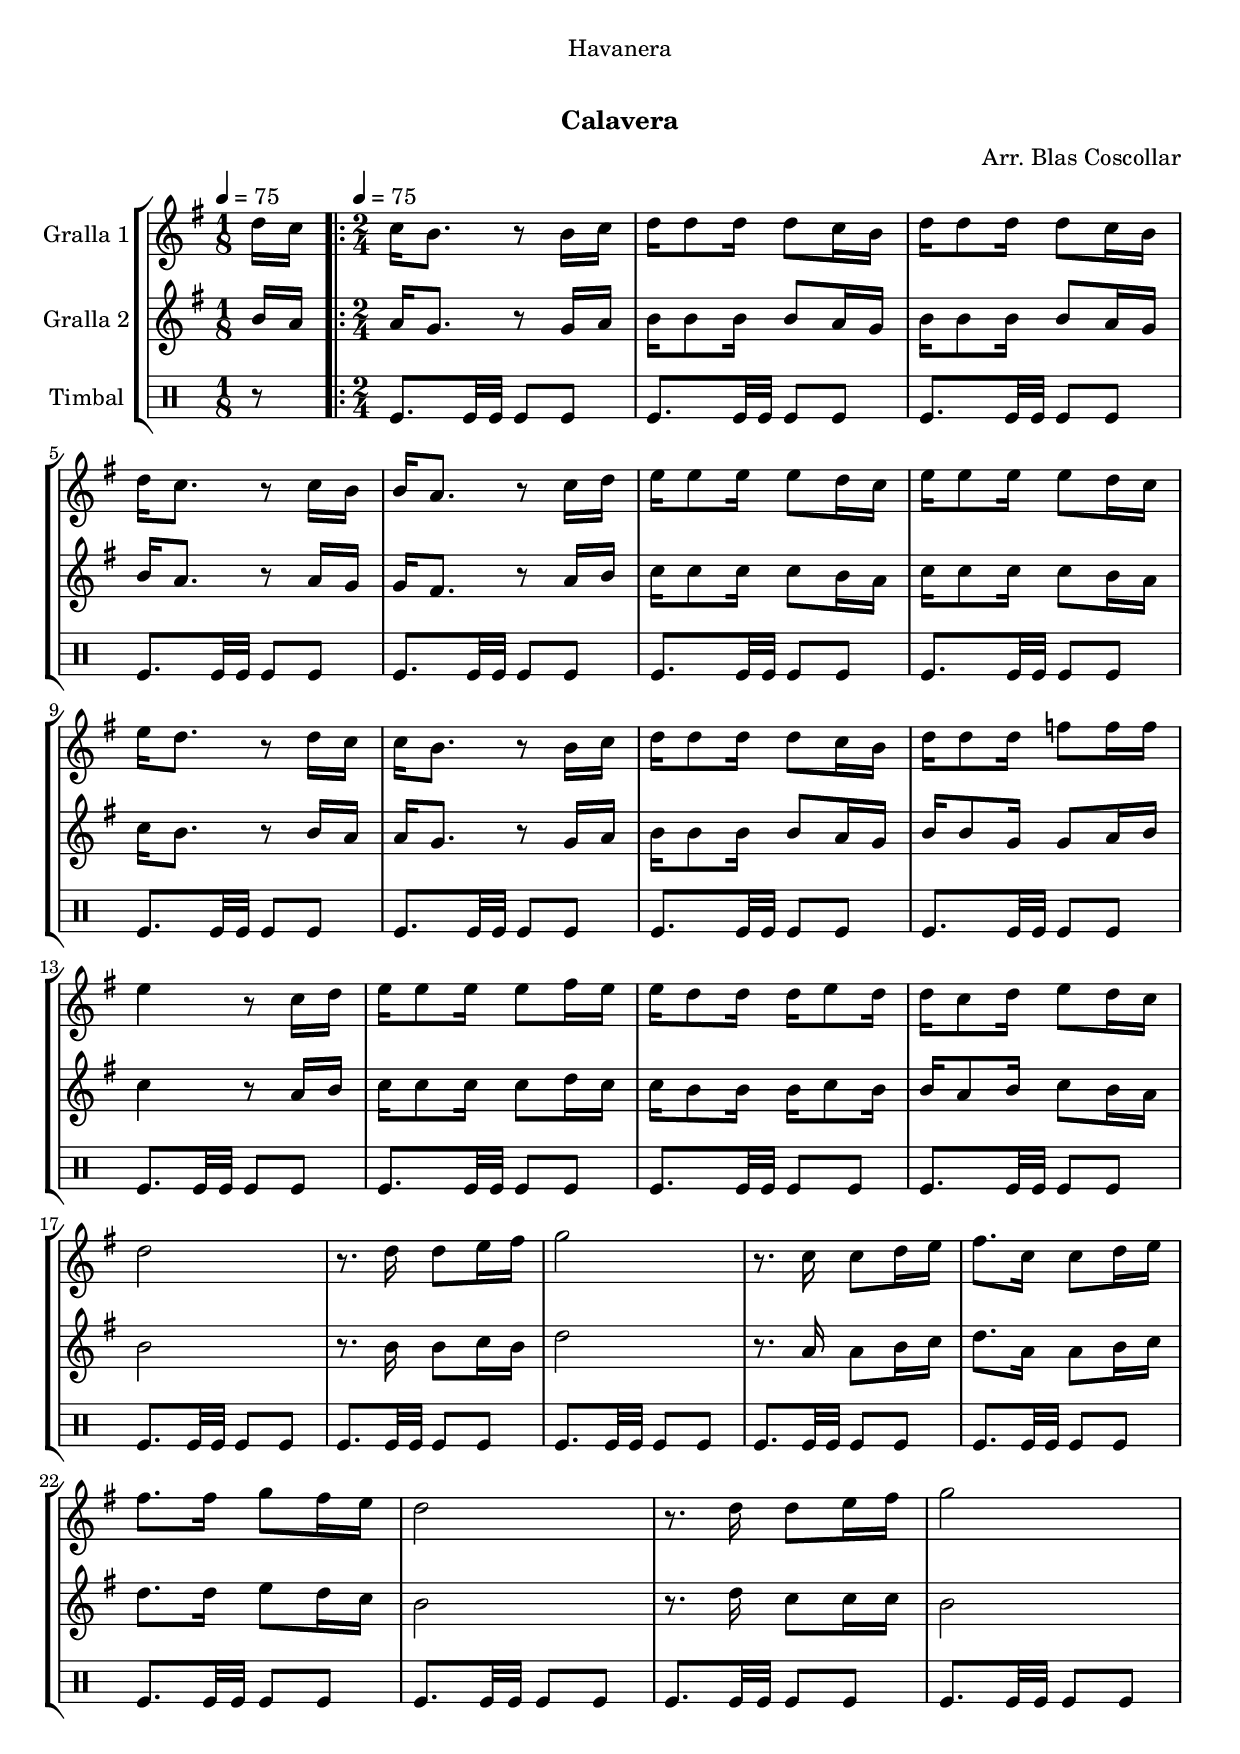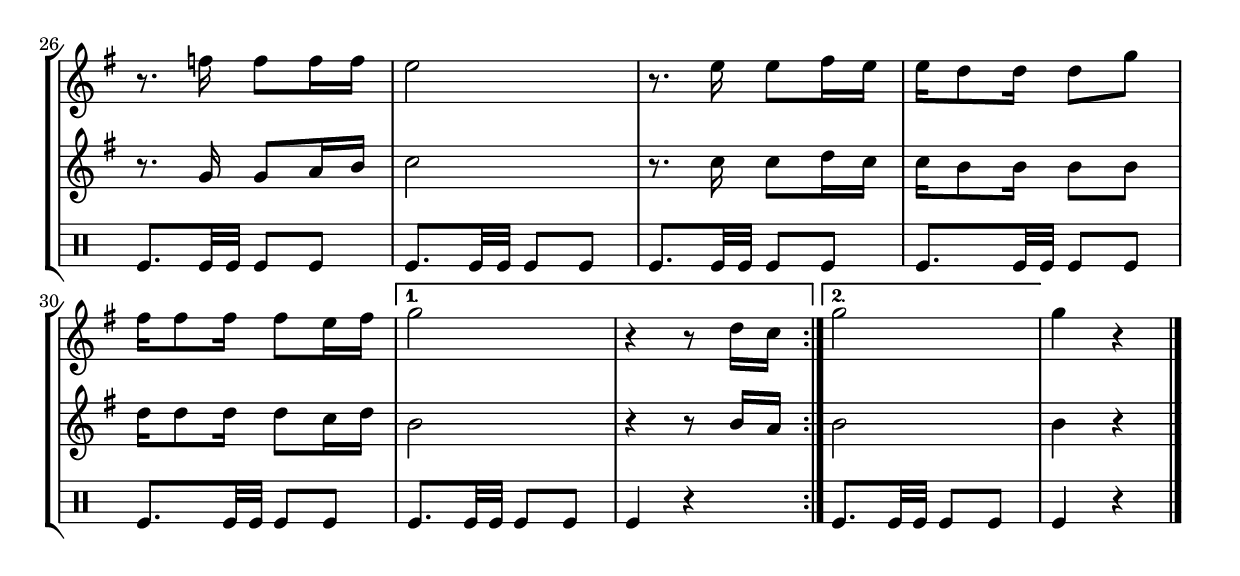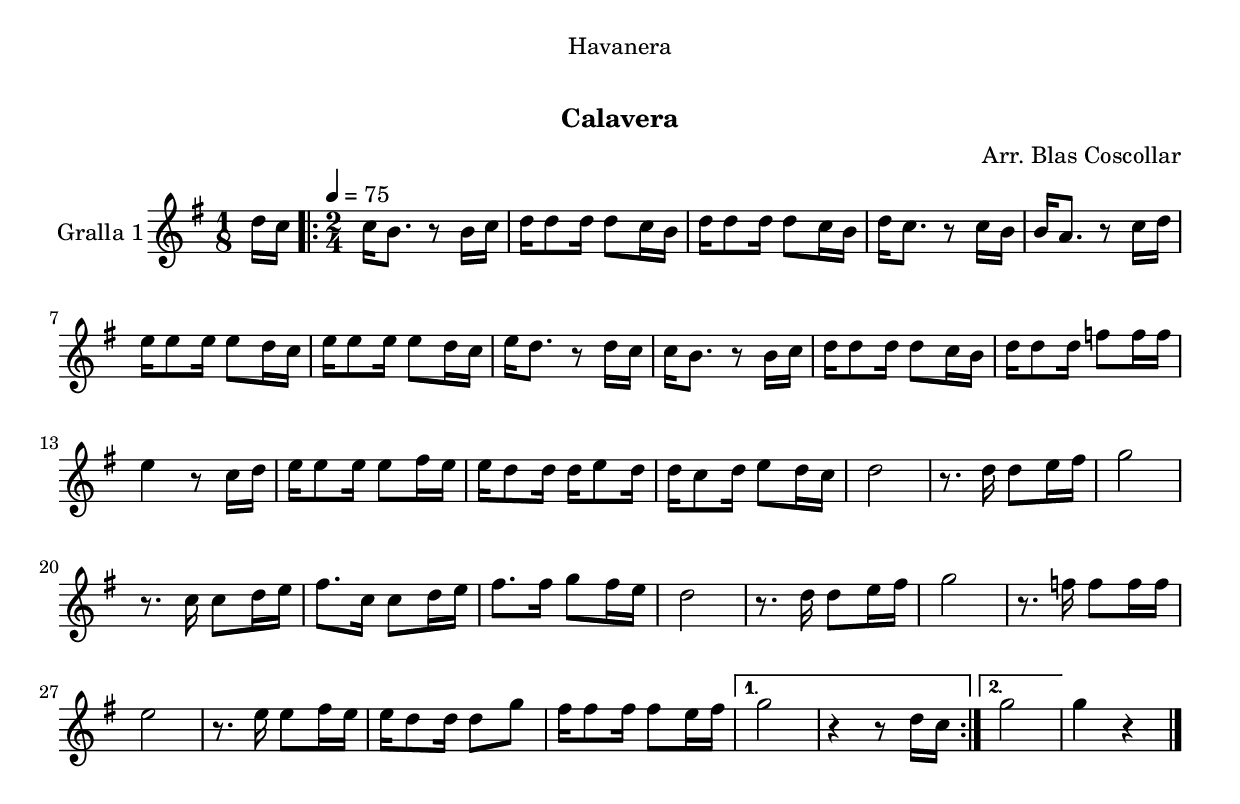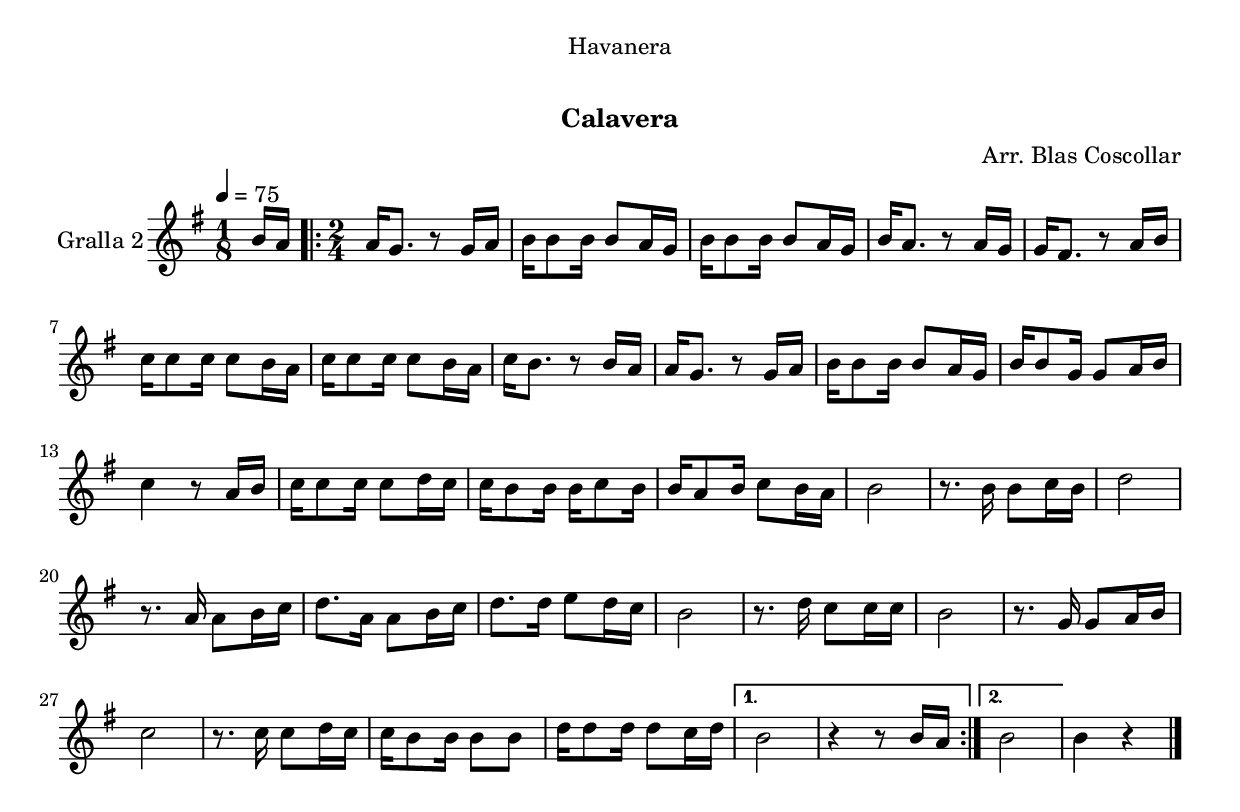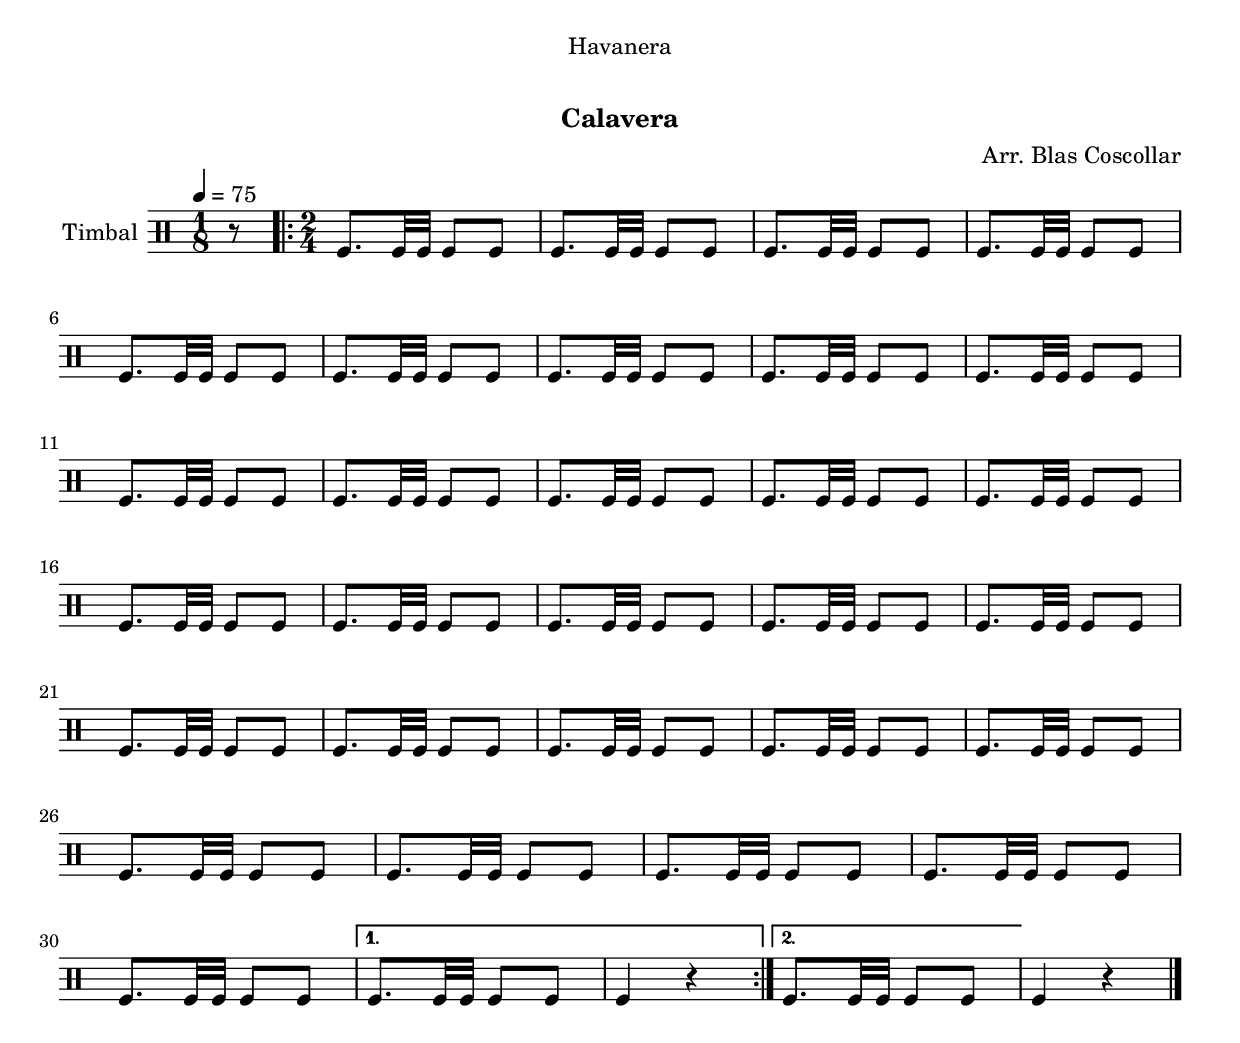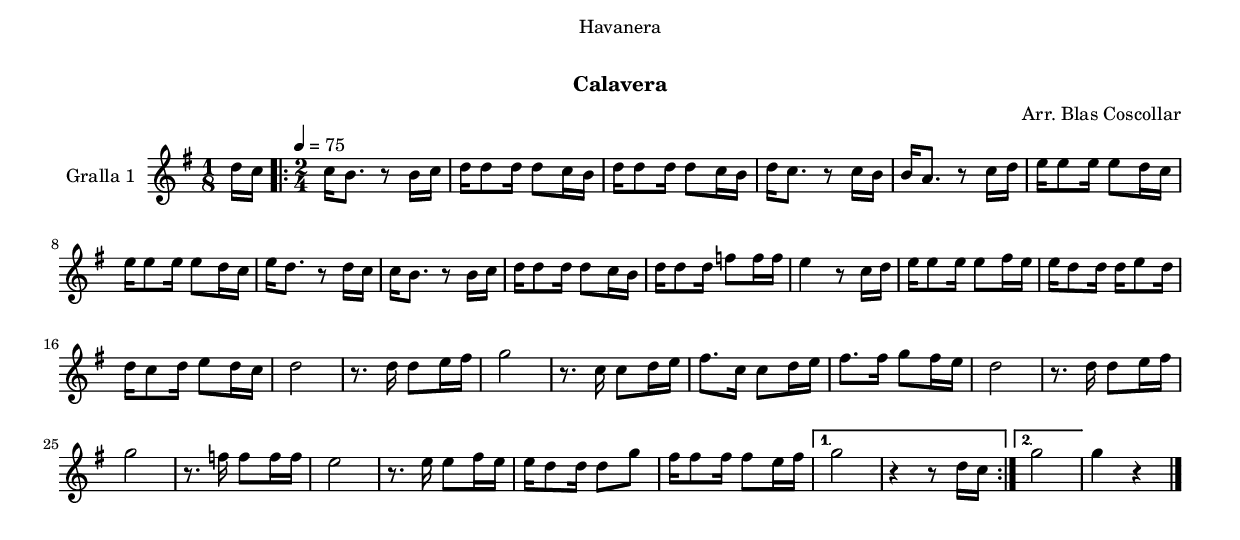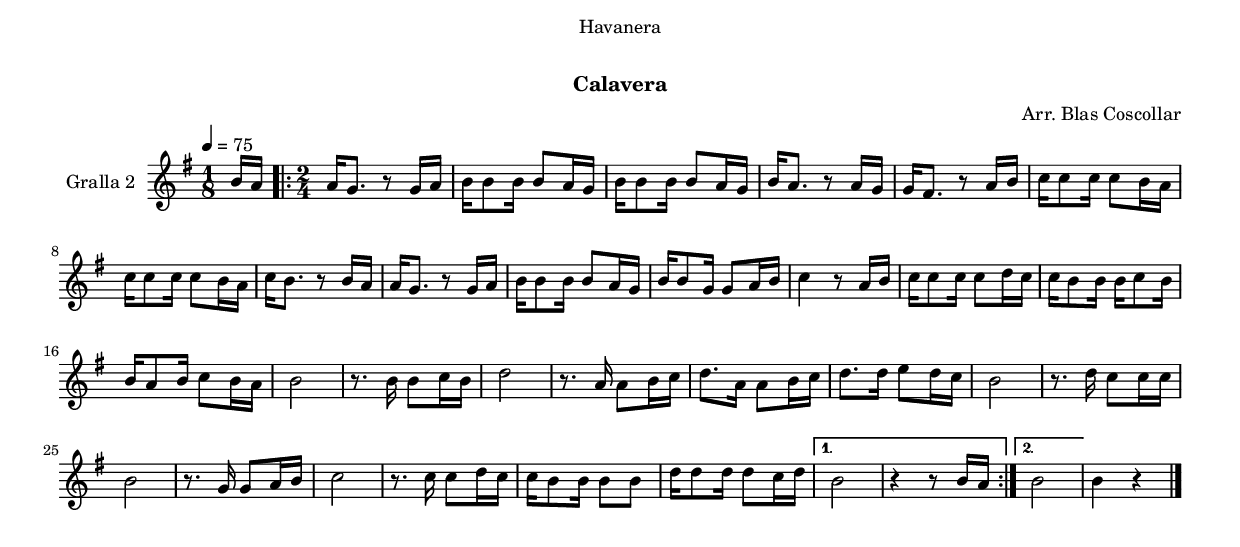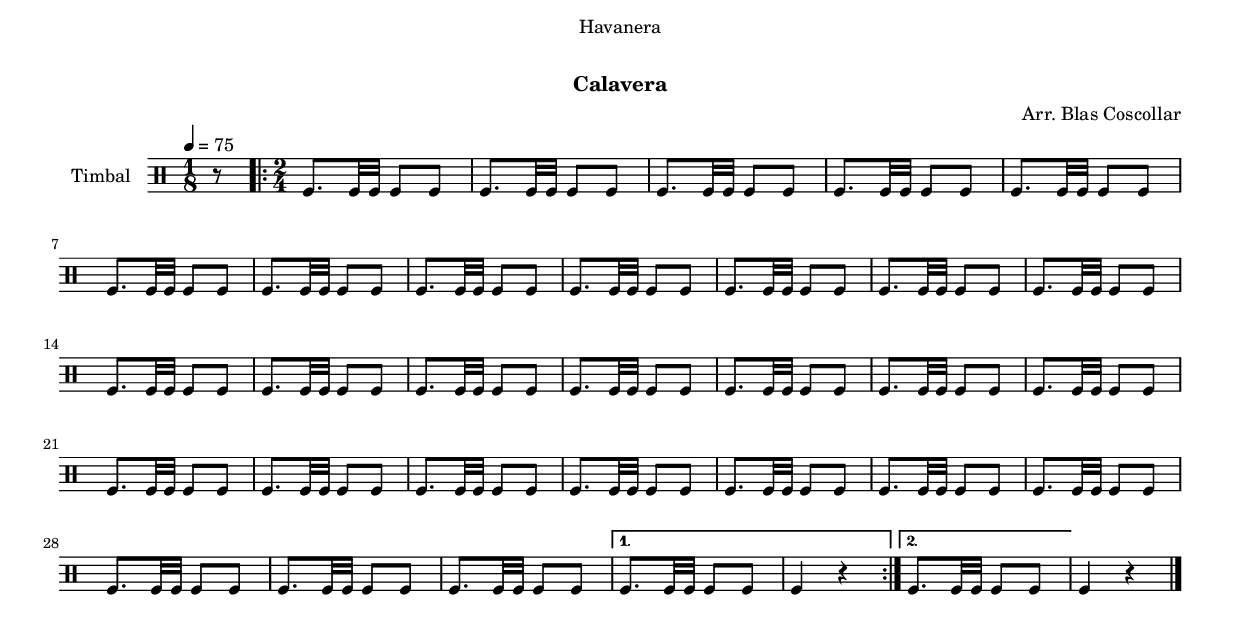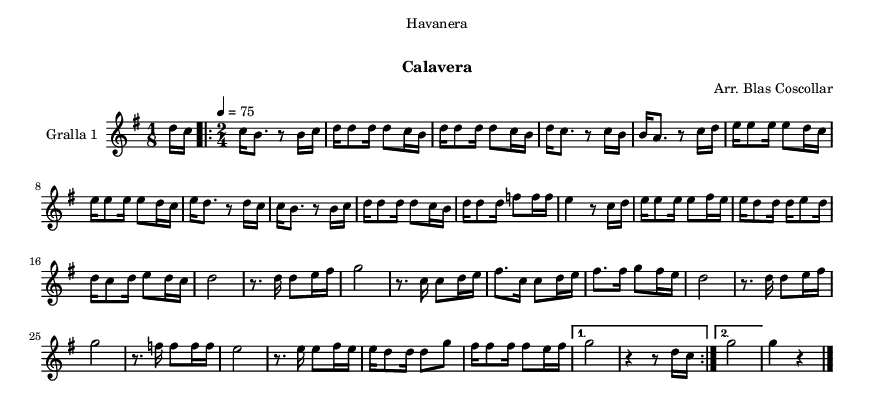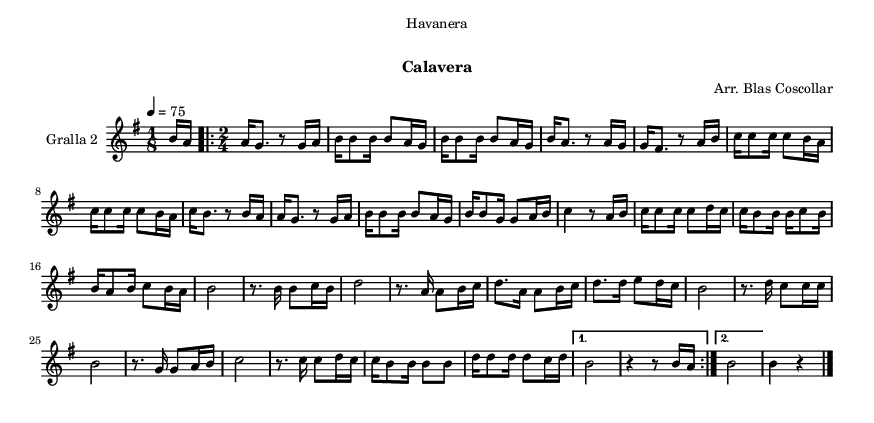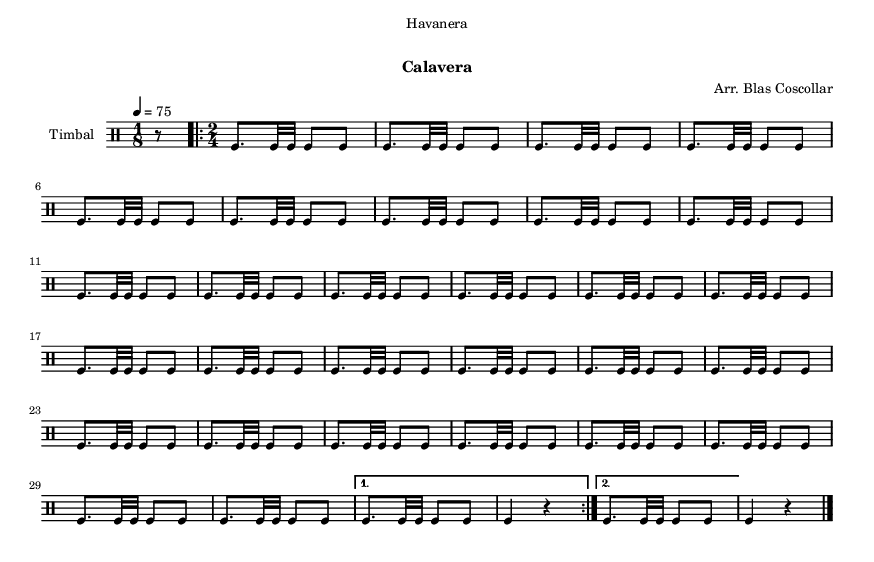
\version "2.16.0"

\header {
  dedication="Havanera"
  title="  "
  subtitle="Calavera"
  subsubtitle=""
  poet=""
  meter=""
  piece=""
  composer="Arr. Blas Coscollar"
  arranger=""
  opus=""
  instrument=""
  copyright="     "
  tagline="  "
}

liniaroAa =
\relative d''
{
  \clef treble
  \key g \major
  \time 1/8
  d16 c \tempo 4 = 75  |
  \time 2/4   \repeat volta 2 { c16 b8. r8 b16 c  |
  d16 d8 d16 d8 c16 b  |
  d16 d8 d16 d8 c16 b  |
  %05
  d16 c8. r8 c16 b  |
  b16 a8. r8 c16 d  |
  e16 e8 e16 e8 d16 c  |
  e16 e8 e16 e8 d16 c  |
  e16 d8. r8 d16 c  |
  %10
  c16 b8. r8 b16 c  |
  d16 d8 d16 d8 c16 b  |
  d16 d8 d16 f8 f16 f  |
  e4 r8 c16 d  |
  e16 e8 e16 e8 fis16 e  |
  %15
  e16 d8 d16 d e8 d16  |
  d16 c8 d16 e8 d16 c  |
  d2  |
  r8. d16 d8 e16 fis  |
  g2  |
  %20
  r8. c,16 c8 d16 e  |
  fis8. c16 c8 d16 e  |
  fis8. fis16 g8 fis16 e  |
  d2  |
  r8. d16 d8 e16 fis  |
  %25
  g2  |
  r8. f16 f8 f16 f  |
  e2  |
  r8. e16 e8 fis16 e  |
  e16 d8 d16 d8 g  |
  %30
  fis16 fis8 fis16 fis8 e16 fis }
  \alternative { { g2  |
  r4 r8 d16 c }
  { g'2 } }
  g4 r  \bar "|."
}

liniaroAb =
\relative b'
{
  \tempo 4 = 75
  \clef treble
  \key g \major
  \time 1/8
  b16 a  |
  \time 2/4   \repeat volta 2 { a16 g8. r8 g16 a  |
  b16 b8 b16 b8 a16 g  |
  b16 b8 b16 b8 a16 g  |
  %05
  b16 a8. r8 a16 g  |
  g16 fis8. r8 a16 b  |
  c16 c8 c16 c8 b16 a  |
  c16 c8 c16 c8 b16 a  |
  c16 b8. r8 b16 a  |
  %10
  a16 g8. r8 g16 a  |
  b16 b8 b16 b8 a16 g  |
  b16 b8 g16 g8 a16 b  |
  c4 r8 a16 b  |
  c16 c8 c16 c8 d16 c  |
  %15
  c16 b8 b16 b c8 b16  |
  b16 a8 b16 c8 b16 a  |
  b2  |
  r8. b16 b8 c16 b  |
  d2  |
  %20
  r8. a16 a8 b16 c  |
  d8. a16 a8 b16 c  |
  d8. d16 e8 d16 c  |
  b2  |
  r8. d16 c8 c16 c  |
  %25
  b2  |
  r8. g16 g8 a16 b  |
  c2  |
  r8. c16 c8 d16 c  |
  c16 b8 b16 b8 b  |
  %30
  d16 d8 d16 d8 c16 d }
  \alternative { { b2  |
  r4 r8 b16 a }
  { b2 } }
  b4 r  \bar "|."
}

liniaroAc =
\drummode
{
  \tempo 4 = 75
  \time 1/8
  r8  |
  \time 2/4   \repeat volta 2 { tomfl8. tomfl32 tomfl tomfl8 tomfl  |
  tomfl8. tomfl32 tomfl tomfl8 tomfl  |
  tomfl8. tomfl32 tomfl tomfl8 tomfl  |
  %05
  tomfl8. tomfl32 tomfl tomfl8 tomfl  |
  tomfl8. tomfl32 tomfl tomfl8 tomfl  |
  tomfl8. tomfl32 tomfl tomfl8 tomfl  |
  tomfl8. tomfl32 tomfl tomfl8 tomfl  |
  tomfl8. tomfl32 tomfl tomfl8 tomfl  |
  %10
  tomfl8. tomfl32 tomfl tomfl8 tomfl  |
  tomfl8. tomfl32 tomfl tomfl8 tomfl  |
  tomfl8. tomfl32 tomfl tomfl8 tomfl  |
  tomfl8. tomfl32 tomfl tomfl8 tomfl  |
  tomfl8. tomfl32 tomfl tomfl8 tomfl  |
  %15
  tomfl8. tomfl32 tomfl tomfl8 tomfl  |
  tomfl8. tomfl32 tomfl tomfl8 tomfl  |
  tomfl8. tomfl32 tomfl tomfl8 tomfl  |
  tomfl8. tomfl32 tomfl tomfl8 tomfl  |
  tomfl8. tomfl32 tomfl tomfl8 tomfl  |
  %20
  tomfl8. tomfl32 tomfl tomfl8 tomfl  |
  tomfl8. tomfl32 tomfl tomfl8 tomfl  |
  tomfl8. tomfl32 tomfl tomfl8 tomfl  |
  tomfl8. tomfl32 tomfl tomfl8 tomfl  |
  tomfl8. tomfl32 tomfl tomfl8 tomfl  |
  %25
  tomfl8. tomfl32 tomfl tomfl8 tomfl  |
  tomfl8. tomfl32 tomfl tomfl8 tomfl  |
  tomfl8. tomfl32 tomfl tomfl8 tomfl  |
  tomfl8. tomfl32 tomfl tomfl8 tomfl  |
  tomfl8. tomfl32 tomfl tomfl8 tomfl  |
  %30
  tomfl8. tomfl32 tomfl tomfl8 tomfl }
  \alternative { { tomfl8. tomfl32 tomfl tomfl8 tomfl  |
  tomfl4 r }
  { tomfl8. tomfl32 tomfl tomfl8 tomfl } }
  tomfl4 r  \bar "|."
}

\book {

\paper {
  print-page-number = false
  #(set-paper-size "a4")
  #(layout-set-staff-size 20)
}

\bookpart {
  \score {
    \new StaffGroup {
      \override Score.RehearsalMark #'self-alignment-X = #LEFT
      <<
        \new Staff \with {instrumentName = #"Gralla 1" } \liniaroAa
        \new Staff \with {instrumentName = #"Gralla 2" } \liniaroAb
        \new DrumStaff \with {instrumentName = #"Timbal" } \liniaroAc
      >>
    }
    \layout {}
  }\score { \unfoldRepeats
    \new StaffGroup {
      \override Score.RehearsalMark #'self-alignment-X = #LEFT
      <<
        \new Staff \with {instrumentName = #"Gralla 1" } \liniaroAa
        \new Staff \with {instrumentName = #"Gralla 2" } \liniaroAb
        \new DrumStaff \with {instrumentName = #"Timbal" } \liniaroAc
      >>
    }
    \midi {}
  }
}

\bookpart {
  \header {}
  \score {
    \new StaffGroup {
      \override Score.RehearsalMark #'self-alignment-X = #LEFT
      <<
        \new Staff \with {instrumentName = #"Gralla 1" } \liniaroAa
      >>
    }
    \layout {}
  }\score { \unfoldRepeats
    \new StaffGroup {
      \override Score.RehearsalMark #'self-alignment-X = #LEFT
      <<
        \new Staff \with {instrumentName = #"Gralla 1" } \liniaroAa
      >>
    }
    \midi {}
  }
}

\bookpart {
  \header {}
  \score {
    \new StaffGroup {
      \override Score.RehearsalMark #'self-alignment-X = #LEFT
      <<
        \new Staff \with {instrumentName = #"Gralla 2" } \liniaroAb
      >>
    }
    \layout {}
  }\score { \unfoldRepeats
    \new StaffGroup {
      \override Score.RehearsalMark #'self-alignment-X = #LEFT
      <<
        \new Staff \with {instrumentName = #"Gralla 2" } \liniaroAb
      >>
    }
    \midi {}
  }
}

\bookpart {
  \header {}
  \score {
    \new StaffGroup {
      \override Score.RehearsalMark #'self-alignment-X = #LEFT
      <<
        \new DrumStaff \with {instrumentName = #"Timbal" } \liniaroAc
      >>
    }
    \layout {}
  }\score { \unfoldRepeats
    \new StaffGroup {
      \override Score.RehearsalMark #'self-alignment-X = #LEFT
      <<
        \new DrumStaff \with {instrumentName = #"Timbal" } \liniaroAc
      >>
    }
    \midi {}
  }
}

}

\book {

\paper {
  print-page-number = false
  #(set-paper-size "a5landscape")
  #(layout-set-staff-size 16)
  #(define output-suffix "a5")
}

\bookpart {
  \header {}
  \score {
    \new StaffGroup {
      \override Score.RehearsalMark #'self-alignment-X = #LEFT
      <<
        \new Staff \with {instrumentName = #"Gralla 1" } \liniaroAa
      >>
    }
    \layout {}
  }
}

\bookpart {
  \header {}
  \score {
    \new StaffGroup {
      \override Score.RehearsalMark #'self-alignment-X = #LEFT
      <<
        \new Staff \with {instrumentName = #"Gralla 2" } \liniaroAb
      >>
    }
    \layout {}
  }
}

\bookpart {
  \header {}
  \score {
    \new StaffGroup {
      \override Score.RehearsalMark #'self-alignment-X = #LEFT
      <<
        \new DrumStaff \with {instrumentName = #"Timbal" } \liniaroAc
      >>
    }
    \layout {}
  }
}

}

\book {

\paper {
  print-page-number = false
  #(set-paper-size "a6landscape")
  #(layout-set-staff-size 12)
  #(define output-suffix "a6")
}

\bookpart {
  \header {}
  \score {
    \new StaffGroup {
      \override Score.RehearsalMark #'self-alignment-X = #LEFT
      <<
        \new Staff \with {instrumentName = #"Gralla 1" } \liniaroAa
      >>
    }
    \layout {}
  }
}

\bookpart {
  \header {}
  \score {
    \new StaffGroup {
      \override Score.RehearsalMark #'self-alignment-X = #LEFT
      <<
        \new Staff \with {instrumentName = #"Gralla 2" } \liniaroAb
      >>
    }
    \layout {}
  }
}

\bookpart {
  \header {}
  \score {
    \new StaffGroup {
      \override Score.RehearsalMark #'self-alignment-X = #LEFT
      <<
        \new DrumStaff \with {instrumentName = #"Timbal" } \liniaroAc
      >>
    }
    \layout {}
  }
}

}

